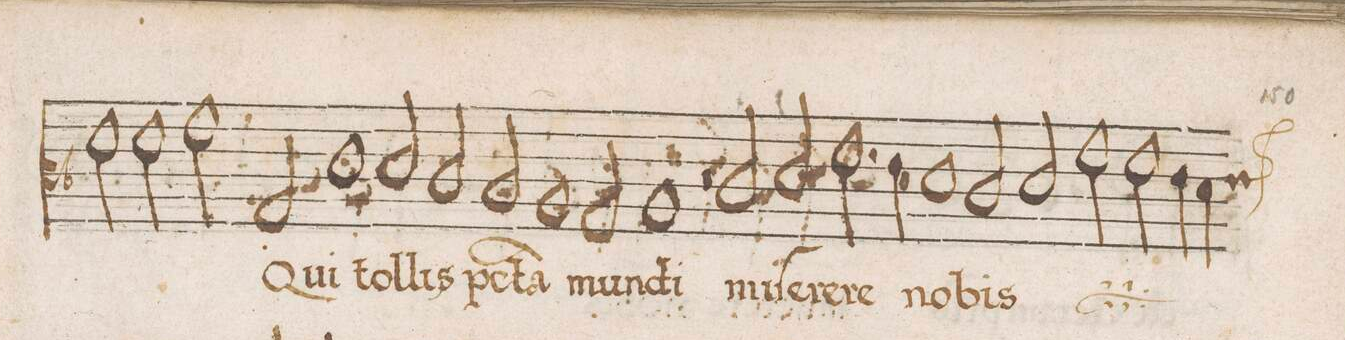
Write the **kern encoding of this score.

**kern	**text
*I"ALTVS	*
*clefC3	*
*k[b-]	*
*met(C)	*
*M2/1	*
*stria6	*
2f\	-us
2f\	p(at)-
2g\	-ris
*	*Xij
2G/	Qui
=59-	=59-
1d\	tol-
2d/	-lis
2c/	p(ec)-
=60-	=60-
2B-/	-c(a)-
1A/	-ta
2G/	mun-
=61-	=61-
1A/	-di
2r	.
2c/	mi-
=62-	=62-
2d/	-ſe-
2.f\	-re-
4e\	-re
1d\	no-
=63-	=63-
2c/	-bis
2d/	.
*	*ij
2g\	mi-
=64-	=64-
2f\	-ſe-
4e\	-re-
*custos:e	*
4d\	.
*-	*-
